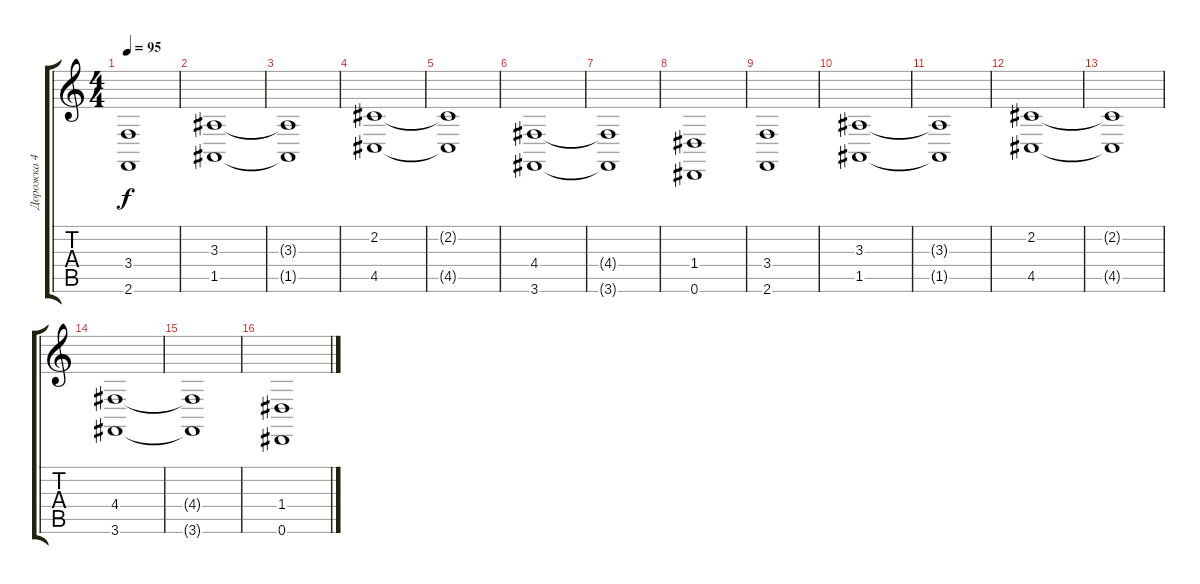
\track ("Дорожка 4" "Дорожка 4") {instrument synthstrings2}
\staff {score tabs}
\tuning (E4 B3 G3 D3 A2 Eb2) {hide}
\ts (4 4)
\tempo 95
\clef g2
\ks c
(3.4 2.6).1{dy f} |
(3.3 1.5).1 |
(3.3{t} 1.5{t}).1 |
(2.2 4.5).1 |
(2.2{t} 4.5{t}).1 |
(4.4 3.6).1 |
(4.4{t} 3.6{t}).1 |
(1.4 0.6).1 |
(3.4 2.6).1 |
(3.3 1.5).1 |
(3.3{t} 1.5{t}).1 |
(2.2 4.5).1 |
(2.2{t} 4.5{t}).1 |
(4.4 3.6).1 |
(4.4{t} 3.6{t}).1 |
(1.4 0.6).1
